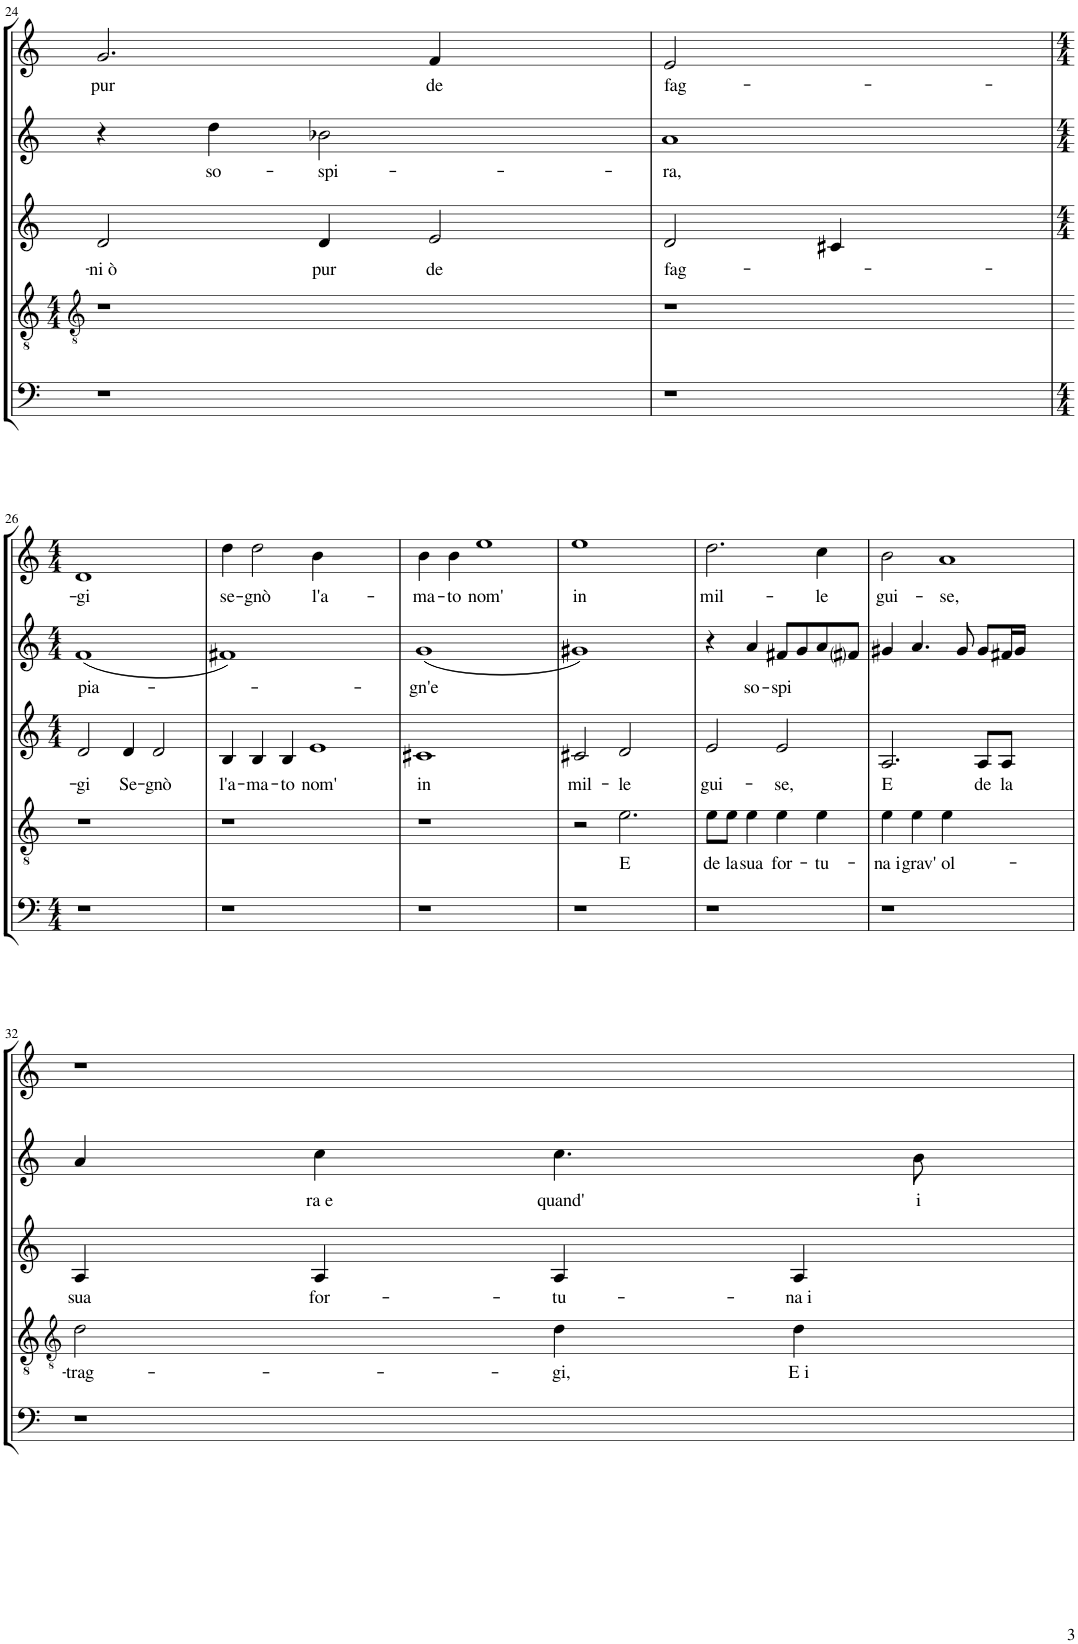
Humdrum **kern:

**kern	**kern	**text	**kern	**text	**kern	**text	**kern	**text
*part5	*part4	*part4	*part3	*part3	*part2	*part2	*part1	*part1
*staff5	*staff4	*staff4	*staff3	*staff3	*staff2	*staff2	*staff1	*staff1
*I"Basso	*I"Tenore	*	*I"Alto	*	*I"Quinto	*	*I"Canto	*
!!LO:PB:g=z
*clefF4	*clefGv2	*	*clefG2	*	*clefG2	*	*clefG2	*
*k[]	*k[]	*	*k[]	*	*k[]	*	*k[]	*
*M4/4	*M4/4	*	*M4/4	*	*M4/4	*	*M4/4	*
*met(c)	*	*	*met(c)	*	*met(c)	*	*met(c)	*
=24	=24	=24	=24	=24	=24	=24	=24	=24
!	!	!	!	!LO:LY:b	!	!	!	!LO:LY:b
*	*	*	*	*	*	*	*^	*
1r	1r	.	2d/	-ni ò	4r	.	2.g/	2ryy	pur
!	!	!	!	!	!	!LO:LY:b	!	!	!
.	.	.	.	.	4dd\	so-	.	.	.
!	!	!	!	!LO:LY:b	!	!LO:LY:b	!	!	!
.	.	.	4d/	pur	2b-X\	-spi-	.	4ryy	.
!	!	!	!	!LO:LY:b	!	!	!	!	!LO:LY:b
.	.	.	[4e/	de	.	.	4f/	4ryy	de
4ryy	4ryy	.	4ryy	.	4ryy	.	4ryy	4ryy	.
=25	=25	=25	=25	=25	=25	=25	=25	=25	=25
!	!	!	!	!LO:LY:b	!	!LO:LY:b	!	!	!LO:LY:b
*	*	*	*	*	*	*	*v	*v	*
1r	1r	.	2d/	fag-	1a	-ra,	2e/	fag-
.	.	.	4e/]	.	.	.	2ryy	.
.	.	.	4c#X/	.	.	.	.	.
4ryy	4ryy	.	4ryy	.	4ryy	.	4ryy	.
!!LO:LB:g=z
=26	=26	=26	=26	=26	=26	=26	=26	=26
*M4/4	*	*	*M4/4	*	*M4/4	*	*M4/4	*
!	!	!	!	!LO:LY:b	!	!LO:LY:b	!	!LO:LY:b
*	*	*	*	*	*	*	*^	*
1r	1r	.	2d/	-gi	(1f	pia-	1d	2ryy	-gi
!	!	!	!	!LO:LY:b	!	!	!	!	!
.	.	.	4d/	Se-	.	.	.	4ryy	.
!	!	!	!	!LO:LY:b	!	!	!	!	!
.	.	.	[4d/	-gnò	.	.	.	4ryy	.
4ryy	4ryy	.	4ryy	.	4ryy	.	4ryy	4ryy	.
=27	=27	=27	=27	=27	=27	=27	=27	=27	=27
!	!	!	!	!LO:LY:b	!	!	!	!	!LO:LY:b
1r	1r	.	4B/	l'a-	1f#X)	.	4dd\	1ryy	se-
!	!	!	!	!	!	!	!	!	!LO:LY:b
.	.	.	4d/]	.	.	.	2dd\	.	-gnò
!	!	!	!	!LO:LY:b	!	!	!	!	!
.	.	.	4B/	-ma-	.	.	.	.	.
!	!	!	!	!LO:LY:b	!	!	!	!	!LO:LY:b
.	.	.	4B/	-to	.	.	4b\	.	l'a-
!	!	!	!	!LO:LY:b	!	!	!	!	!
2.ryy	2.ryy	.	[4e	nom'	2.ryy	.	2.ryy	2.ryy	.
.	.	.	2ryy	.	.	.	.	.	.
=28	=28	=28	=28	=28	=28	=28	=28	=28	=28
!	!	!	!	!LO:LY:b	!	!LO:LY:b	!	!	!LO:LY:b
1r	1r	.	1c#X	in	(1g	-gn'e	4b\	2ryy	-ma-
!	!	!	!	!	!	!	!	!	!LO:LY:b
.	.	.	.	.	.	.	4b\	.	-to
!	!	!	!	!	!	!	!	!	!LO:LY:b
.	.	.	.	.	.	.	[2ee	4ryy	nom'
.	.	.	.	.	.	.	.	4ryy	.
2ryy	2ryy	.	2.e]	.	2ryy	.	1ryy	1ryy	.
2.ryy	2.ryy	.	.	.	2.ryy	.	.	.	.
.	.	.	2ryy	.	.	.	.	.	.
.	.	.	.	.	.	.	4ryy	4ryy	.
=29	=29	=29	=29	=29	=29	=29	=29	=29	=29
!	!	!	!	!LO:LY:b	!	!	!	!	!LO:LY:b
1r	2r	.	2c#X/	mil-	1g#X)	.	1ee	2ryy	in
!	!	!LO:LY:b	!	!LO:LY:b	!	!	!	!	!
.	[2e\	E	2d/	-le	.	.	.	4ryy	.
.	.	.	.	.	.	.	.	4ryy	.
4ryy	2.ryy	.	4ryy	.	4ryy	.	2ee]	2.ryy	.
2ryy	.	.	2ryy	.	2ryy	.	.	.	.
.	.	.	.	.	.	.	4ryy	.	.
*	*	*	*	*	*	*	*v	*v	*
=30	=30	=30	=30	=30	=30	=30	=30	=30
!	!	!LO:LY:b	!	!LO:LY:b	!	!	!	!LO:LY:b
1r	8e\L	de	2e/	gui-	4r	.	2.dd\	mil-
.	4e\]	.	.	.	.	.	.	.
!	!	!	!	!	!	!LO:LY:b	!	!
.	.	.	.	.	4a/	so-	.	.
!	!	!LO:LY:b	!	!	!	!	!	!
.	8e\J	la	.	.	.	.	.	.
!	!	!LO:LY:b	!	!LO:LY:b	!	!LO:LY:b	!	!
.	4e\	sua	2e/	-se,	8f#X/L	-spi	.	.
.	.	.	.	.	8g/	.	.	.
!	!	!LO:LY:b	!	!	!	!	!	!LO:LY:b
.	4e\	for-	.	.	8a/	.	4cc\	-le
.	.	.	.	.	8f#i/J	.	.	.
!	!	!LO:LY:b	!	!	!	!	!	!
4ryy	4e\	-tu-	4ryy	.	4ryy	.	4ryy	.
=31	=31	=31	=31	=31	=31	=31	=31	=31
!	!	!LO:LY:b	!	!LO:LY:b	!	!	!	!LO:LY:b
1r	4e\	-na i	2.A/	E	4g#X/	.	2b\	gui-
!	!	!LO:LY:b	!	!	!	!	!	!
.	4e\	grav'	.	.	4.a/	.	.	.
!	!	!LO:LY:b	!	!	!	!	!	!LO:LY:b
.	4e\	ol-	.	.	.	.	[2a	-se,
.	.	.	.	.	8g#/	.	.	.
!	!	!	!	!LO:LY:b	!	!	!	!
.	4ryy	.	8A/L	de	8g#/L	.	.	.
!	!	!	!	!LO:LY:b	!	!	!	!
.	.	.	8A/J	la	16f#X/L	.	.	.
.	.	.	.	.	16g#/JJ	.	.	.
2ryy	2ryy	.	2ryy	.	2ryy	.	2ryy	.
!!LO:LB:g=z
=32	=32	=32	=32	=32	=32	=32	=32	=32
*	*clefGv2	*	*	*	*	*	*	*
!	!	!LO:LY:b	!	!LO:LY:b	!	!	!	!
1r	2d\	-trag-	4A/	sua	4a/	.	1r	.
!	!	!	!	!LO:LY:b	!	!LO:LY:b	!	!
.	.	.	4A/	for-	4cc\	ra e	.	.
!	!	!	!	!LO:LY:b	!	!LO:LY:b	!	!
.	2ryy	.	4A/	-tu-	4.cc\	quand'	.	.
!	!	!	!	!LO:LY:b	!	!	!	!
.	.	.	4A/	-na i	.	.	.	.
!	!	!	!	!	!	!LO:LY:b	!	!
.	.	.	.	.	8b\	i	.	.
!	!	!LO:LY:b	!	!	!	!	!	!
2ryy	4d\	-gi,	2ryy	.	2ryy	.	2a]	.
!	!	!LO:LY:b	!	!	!	!	!	!
.	4d\	E i	.	.	.	.	.	.
=	=	=	=	=	=	=	=	=
*-	*-	*-	*-	*-	*-	*-	*-	*-
